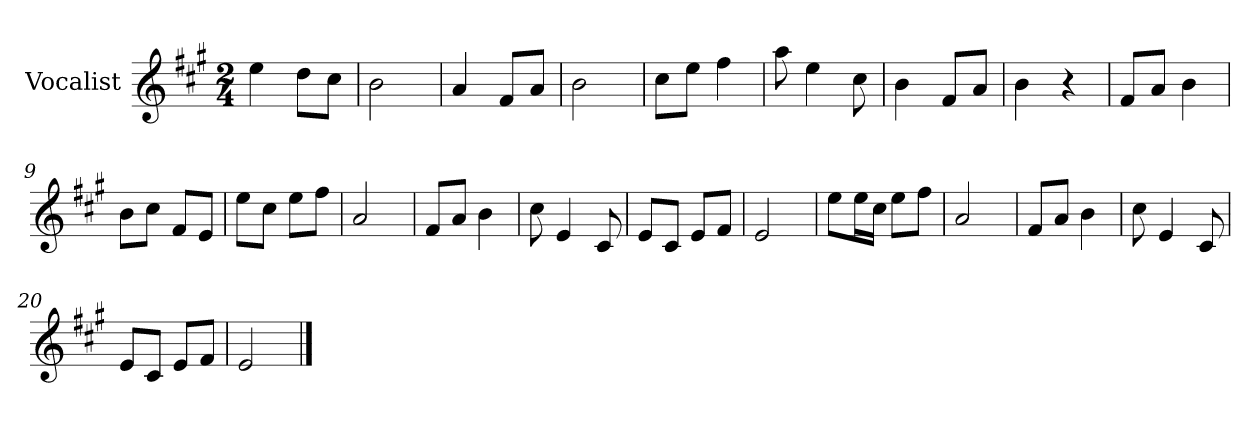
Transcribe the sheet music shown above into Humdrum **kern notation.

**kern
*part1
*staff1
*I"Vocalist
*k[f#c#g#]
*A:
*M2/4
=
4ee
8ddL
8cc#J
=1
2b
=2
4a
8f#L
8aJ
=3
2b
=4
8cc#L
8eeJ
4ff#
=5
8aa
4ee
8cc#
=6
4b
8f#L
8aJ
=7
4b
4r
=8
8f#L
8aJ
4b
=9
8bL
8cc#J
8f#L
8eJ
=10
8eeL
8cc#J
8eeL
8ff#J
=11
2a
=12
8f#L
8aJ
4b
=13
8cc#
4e
8c#
=14
8eL
8c#J
8eL
8f#J
=15
2e
=16
8eeL
16eeL
16cc#JJ
8eeL
8ff#J
=17
2a
=18
8f#L
8aJ
4b
=19
8cc#
4e
8c#
=20
8eL
8c#J
8eL
8f#J
=21
2e
==
*-
